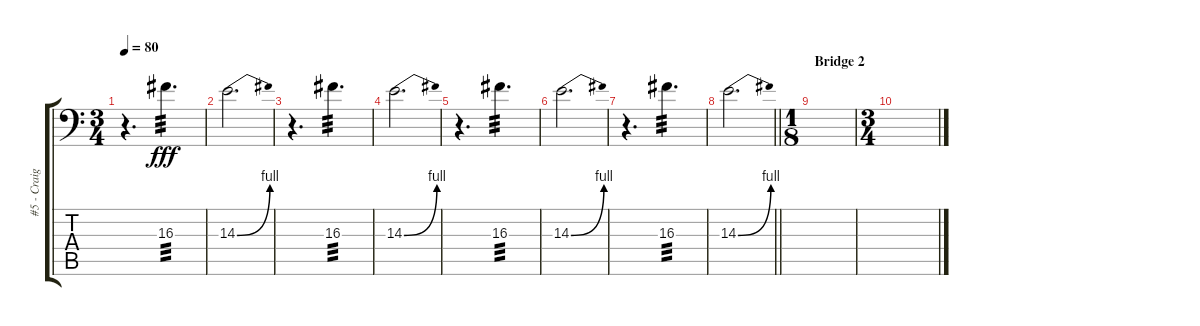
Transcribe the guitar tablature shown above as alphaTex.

\track ("#5 - Craig Jones" "#5 - Craig") {instrument brightacousticpiano}
\staff {score tabs}
\tuning (B3 Gb3 D3 A2 E2 A1) {hide}
\ts (3 4)
\tempo 80
\clef f4
\ks c
r.4{d dy fff volume 16 instrument ocarina} 16.3.4{d tp 3} |
14.3{be (bend 0 0 60 4)}.2{d} |
r.4{d volume 16 instrument ocarina} 16.3.4{d tp 3} |
14.3{be (bend 0 0 60 4)}.2{d} |
r.4{d volume 16 instrument ocarina} 16.3.4{d tp 3} |
14.3{be (bend 0 0 60 4)}.2{d} |
r.4{d volume 16 instrument ocarina} 16.3.4{d tp 3} |
\barLineRight lightlight
14.3{be (bend 0 0 60 4)}.2{d} |
\ts (1 8)
\section ("" "Bridge 2")
|
\ts (3 4)
